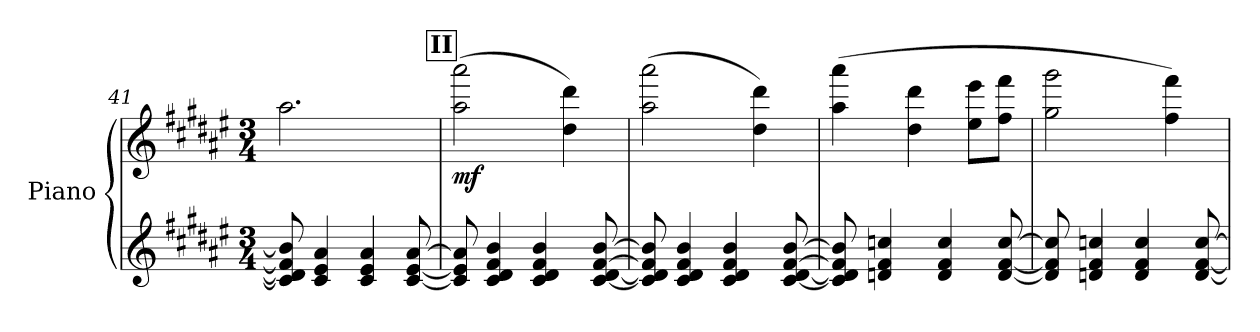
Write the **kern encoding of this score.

**kern	**kern	**dynam
*part1	*part1	*part1
*staff2	*staff1	*staff1/2
*I"Piano	*	*
*I'Pno.	*	*
!!LO:LB:g=z
*clefG2	*clefG2	*
*k[f#c#g#d#a#e#]	*k[f#c#g#d#a#e#]	*
*M3/4	*M3/4	*
=41	=41	=41
8c#/] 8d#/] 8f#/] 8b/]	2.aa#\	.
4c#/ 4e#/ 4a#/	.	.
4c#/ 4e#/ 4a#/	.	.
[8c#/ [8e#/ [8a#/	.	.
!!LO:REH:place=s1:a:B:fs=14:t=II
=42	=42	=42
!	!	!LO:DY:b
8c#/] 8e#/] 8a#/]	(>2aa#\ 2aaa#\	mf
4c#/ 4d#/ 4f#/ 4b/	.	.
4c#/ 4d#/ 4f#/ 4b/	.	.
.	4dd#\ 4ddd#\)	.
[8c#/ [8d#/ [8f#/ [8b/	.	.
=43	=43	=43
8c#/] 8d#/] 8f#/] 8b/]	(>2aa#\ 2aaa#\	.
4c#/ 4d#/ 4f#/ 4b/	.	.
4c#/ 4d#/ 4f#/ 4b/	.	.
.	4dd#\ 4ddd#\)	.
[8c#/ [8d#/ [8f#/ [8b/	.	.
=44	=44	=44
8c#/] 8d#/] 8f#/] 8b/]	(>4aa#\ 4aaa#\	.
4dn/ 4f#/ 4ccn/	.	.
.	4dd#\ 4ddd#\	.
4d/ 4f#/ 4cc/	.	.
.	8ee#\ 8eee#\L	.
[8d/ [8f#/ [8cc/	8ff#\ 8fff#\J	.
=45	=45	=45
8d/] 8f#/] 8cc/]	2gg#\ 2ggg#\	.
4dn/ 4f#/ 4ccn/	.	.
4d/ 4f#/ 4cc/	.	.
.	4ff#\ 4fff#\)	.
[8d/ [8f#/ [8cc/	.	.
=	=	=
*-	*-	*-
